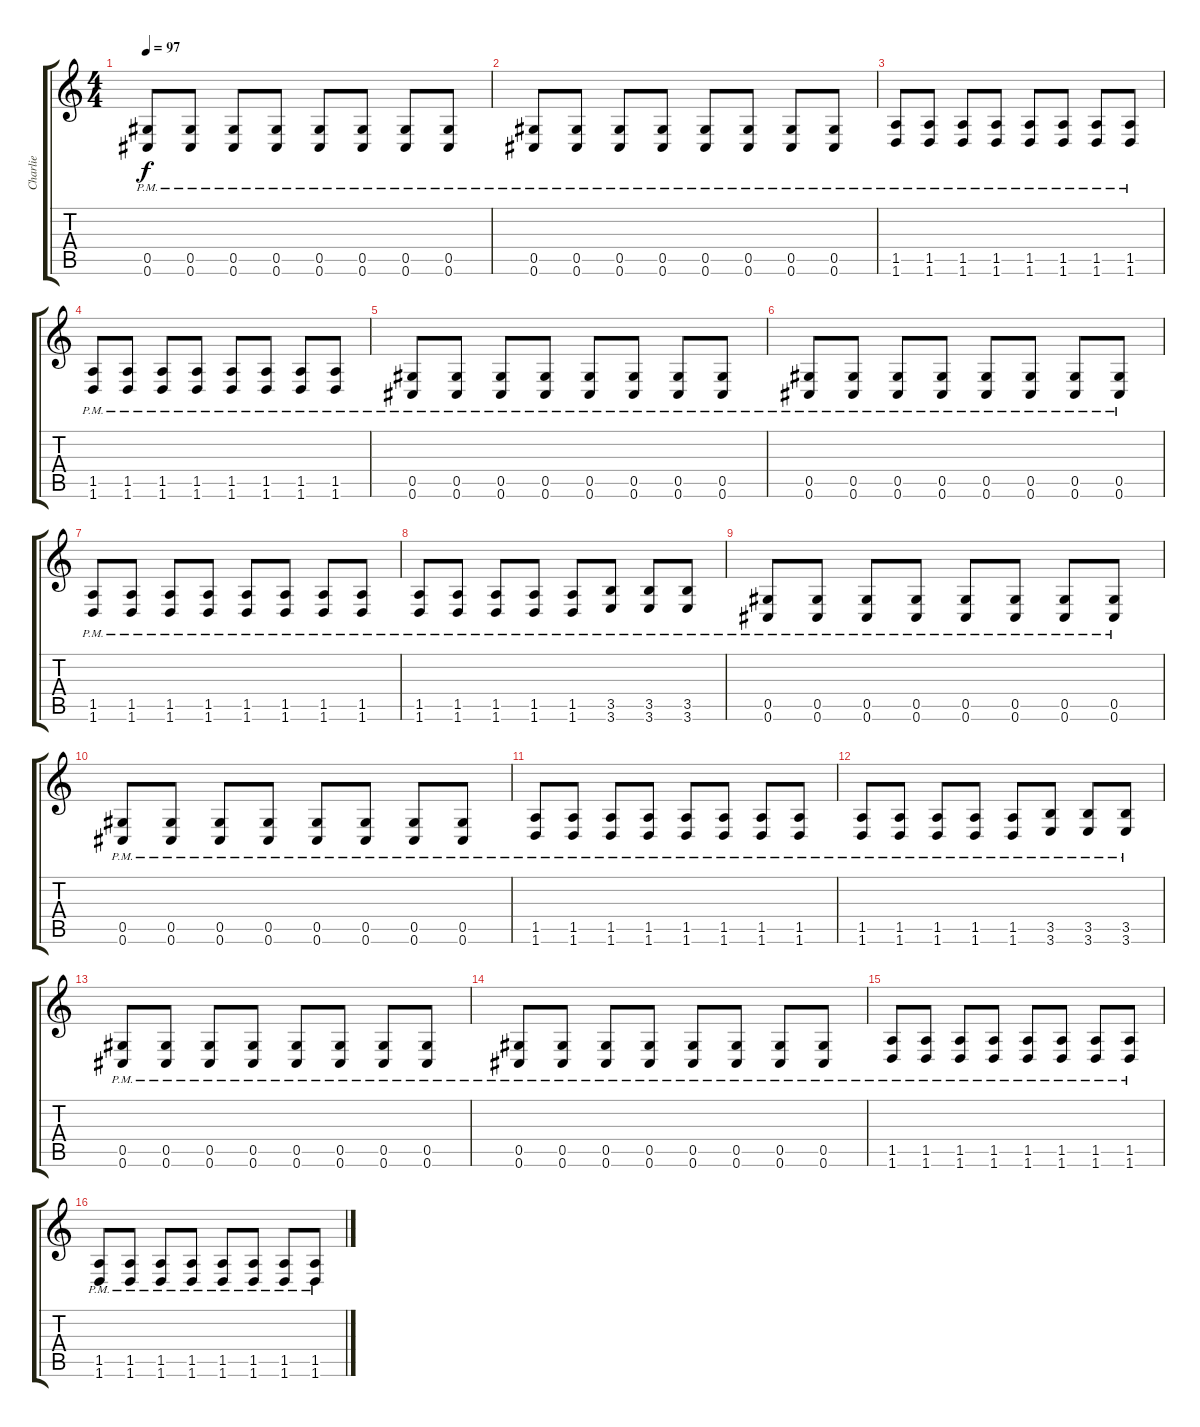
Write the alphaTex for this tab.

\track ("Charlie" "Charlie") {instrument distortionguitar}
\staff {score tabs}
\tuning (Eb4 Bb3 Gb3 Db3 Ab2 Db2) {hide}
\ts (4 4)
\tempo 97
\clef g2
\ks c
(0.5{pm} 0.6{pm}).8{dy f} (0.5{pm} 0.6{pm}).8 (0.5{pm} 0.6{pm}).8 (0.5{pm} 0.6{pm}).8 (0.5{pm} 0.6{pm}).8 (0.5{pm} 0.6{pm}).8 (0.5{pm} 0.6{pm}).8 (0.5{pm} 0.6{pm}).8 |
(0.5{pm} 0.6{pm}).8 (0.5{pm} 0.6{pm}).8 (0.5{pm} 0.6{pm}).8 (0.5{pm} 0.6{pm}).8 (0.5{pm} 0.6{pm}).8 (0.5{pm} 0.6{pm}).8 (0.5{pm} 0.6{pm}).8 (0.5{pm} 0.6{pm}).8 |
(1.5{pm} 1.6{pm}).8 (1.5{pm} 1.6{pm}).8 (1.5{pm} 1.6{pm}).8 (1.5{pm} 1.6{pm}).8 (1.5{pm} 1.6{pm}).8 (1.5{pm} 1.6{pm}).8 (1.5{pm} 1.6{pm}).8 (1.5{pm} 1.6{pm}).8 |
(1.5{pm} 1.6{pm}).8 (1.5{pm} 1.6{pm}).8 (1.5{pm} 1.6{pm}).8 (1.5{pm} 1.6{pm}).8 (1.5{pm} 1.6{pm}).8 (1.5{pm} 1.6{pm}).8 (1.5{pm} 1.6{pm}).8 (1.5{pm} 1.6{pm}).8 |
(0.5{pm} 0.6{pm}).8 (0.5{pm} 0.6{pm}).8 (0.5{pm} 0.6{pm}).8 (0.5{pm} 0.6{pm}).8 (0.5{pm} 0.6{pm}).8 (0.5{pm} 0.6{pm}).8 (0.5{pm} 0.6{pm}).8 (0.5{pm} 0.6{pm}).8 |
(0.5{pm} 0.6{pm}).8 (0.5{pm} 0.6{pm}).8 (0.5{pm} 0.6{pm}).8 (0.5{pm} 0.6{pm}).8 (0.5{pm} 0.6{pm}).8 (0.5{pm} 0.6{pm}).8 (0.5{pm} 0.6{pm}).8 (0.5{pm} 0.6{pm}).8 |
(1.5{pm} 1.6{pm}).8 (1.5{pm} 1.6{pm}).8 (1.5{pm} 1.6{pm}).8 (1.5{pm} 1.6{pm}).8 (1.5{pm} 1.6{pm}).8 (1.5{pm} 1.6{pm}).8 (1.5{pm} 1.6{pm}).8 (1.5{pm} 1.6{pm}).8 |
(1.5{pm} 1.6{pm}).8 (1.5{pm} 1.6{pm}).8 (1.5{pm} 1.6{pm}).8 (1.5{pm} 1.6{pm}).8 (1.5{pm} 1.6{pm}).8 (3.5{pm} 3.6{pm}).8 (3.5{pm} 3.6{pm}).8 (3.5{pm} 3.6{pm}).8 |
(0.5{pm} 0.6{pm}).8 (0.5{pm} 0.6{pm}).8 (0.5{pm} 0.6{pm}).8 (0.5{pm} 0.6{pm}).8 (0.5{pm} 0.6{pm}).8 (0.5{pm} 0.6{pm}).8 (0.5{pm} 0.6{pm}).8 (0.5{pm} 0.6{pm}).8 |
(0.5{pm} 0.6{pm}).8 (0.5{pm} 0.6{pm}).8 (0.5{pm} 0.6{pm}).8 (0.5{pm} 0.6{pm}).8 (0.5{pm} 0.6{pm}).8 (0.5{pm} 0.6{pm}).8 (0.5{pm} 0.6{pm}).8 (0.5{pm} 0.6{pm}).8 |
(1.5{pm} 1.6{pm}).8 (1.5{pm} 1.6{pm}).8 (1.5{pm} 1.6{pm}).8 (1.5{pm} 1.6{pm}).8 (1.5{pm} 1.6{pm}).8 (1.5{pm} 1.6{pm}).8 (1.5{pm} 1.6{pm}).8 (1.5{pm} 1.6{pm}).8 |
(1.5{pm} 1.6{pm}).8 (1.5{pm} 1.6{pm}).8 (1.5{pm} 1.6{pm}).8 (1.5{pm} 1.6{pm}).8 (1.5{pm} 1.6{pm}).8 (3.5{pm} 3.6{pm}).8 (3.5{pm} 3.6{pm}).8 (3.5{pm} 3.6{pm}).8 |
(0.5{pm} 0.6{pm}).8 (0.5{pm} 0.6{pm}).8 (0.5{pm} 0.6{pm}).8 (0.5{pm} 0.6{pm}).8 (0.5{pm} 0.6{pm}).8 (0.5{pm} 0.6{pm}).8 (0.5{pm} 0.6{pm}).8 (0.5{pm} 0.6{pm}).8 |
(0.5{pm} 0.6{pm}).8 (0.5{pm} 0.6{pm}).8 (0.5{pm} 0.6{pm}).8 (0.5{pm} 0.6{pm}).8 (0.5{pm} 0.6{pm}).8 (0.5{pm} 0.6{pm}).8 (0.5{pm} 0.6{pm}).8 (0.5{pm} 0.6{pm}).8 |
(1.5{pm} 1.6{pm}).8 (1.5{pm} 1.6{pm}).8 (1.5{pm} 1.6{pm}).8 (1.5{pm} 1.6{pm}).8 (1.5{pm} 1.6{pm}).8 (1.5{pm} 1.6{pm}).8 (1.5{pm} 1.6{pm}).8 (1.5{pm} 1.6{pm}).8 |
(1.5{pm} 1.6{pm}).8 (1.5{pm} 1.6{pm}).8 (1.5{pm} 1.6{pm}).8 (1.5{pm} 1.6{pm}).8 (1.5{pm} 1.6{pm}).8 (1.5{pm} 1.6{pm}).8 (1.5{pm} 1.6{pm}).8 (1.5{pm} 1.6{pm}).8
